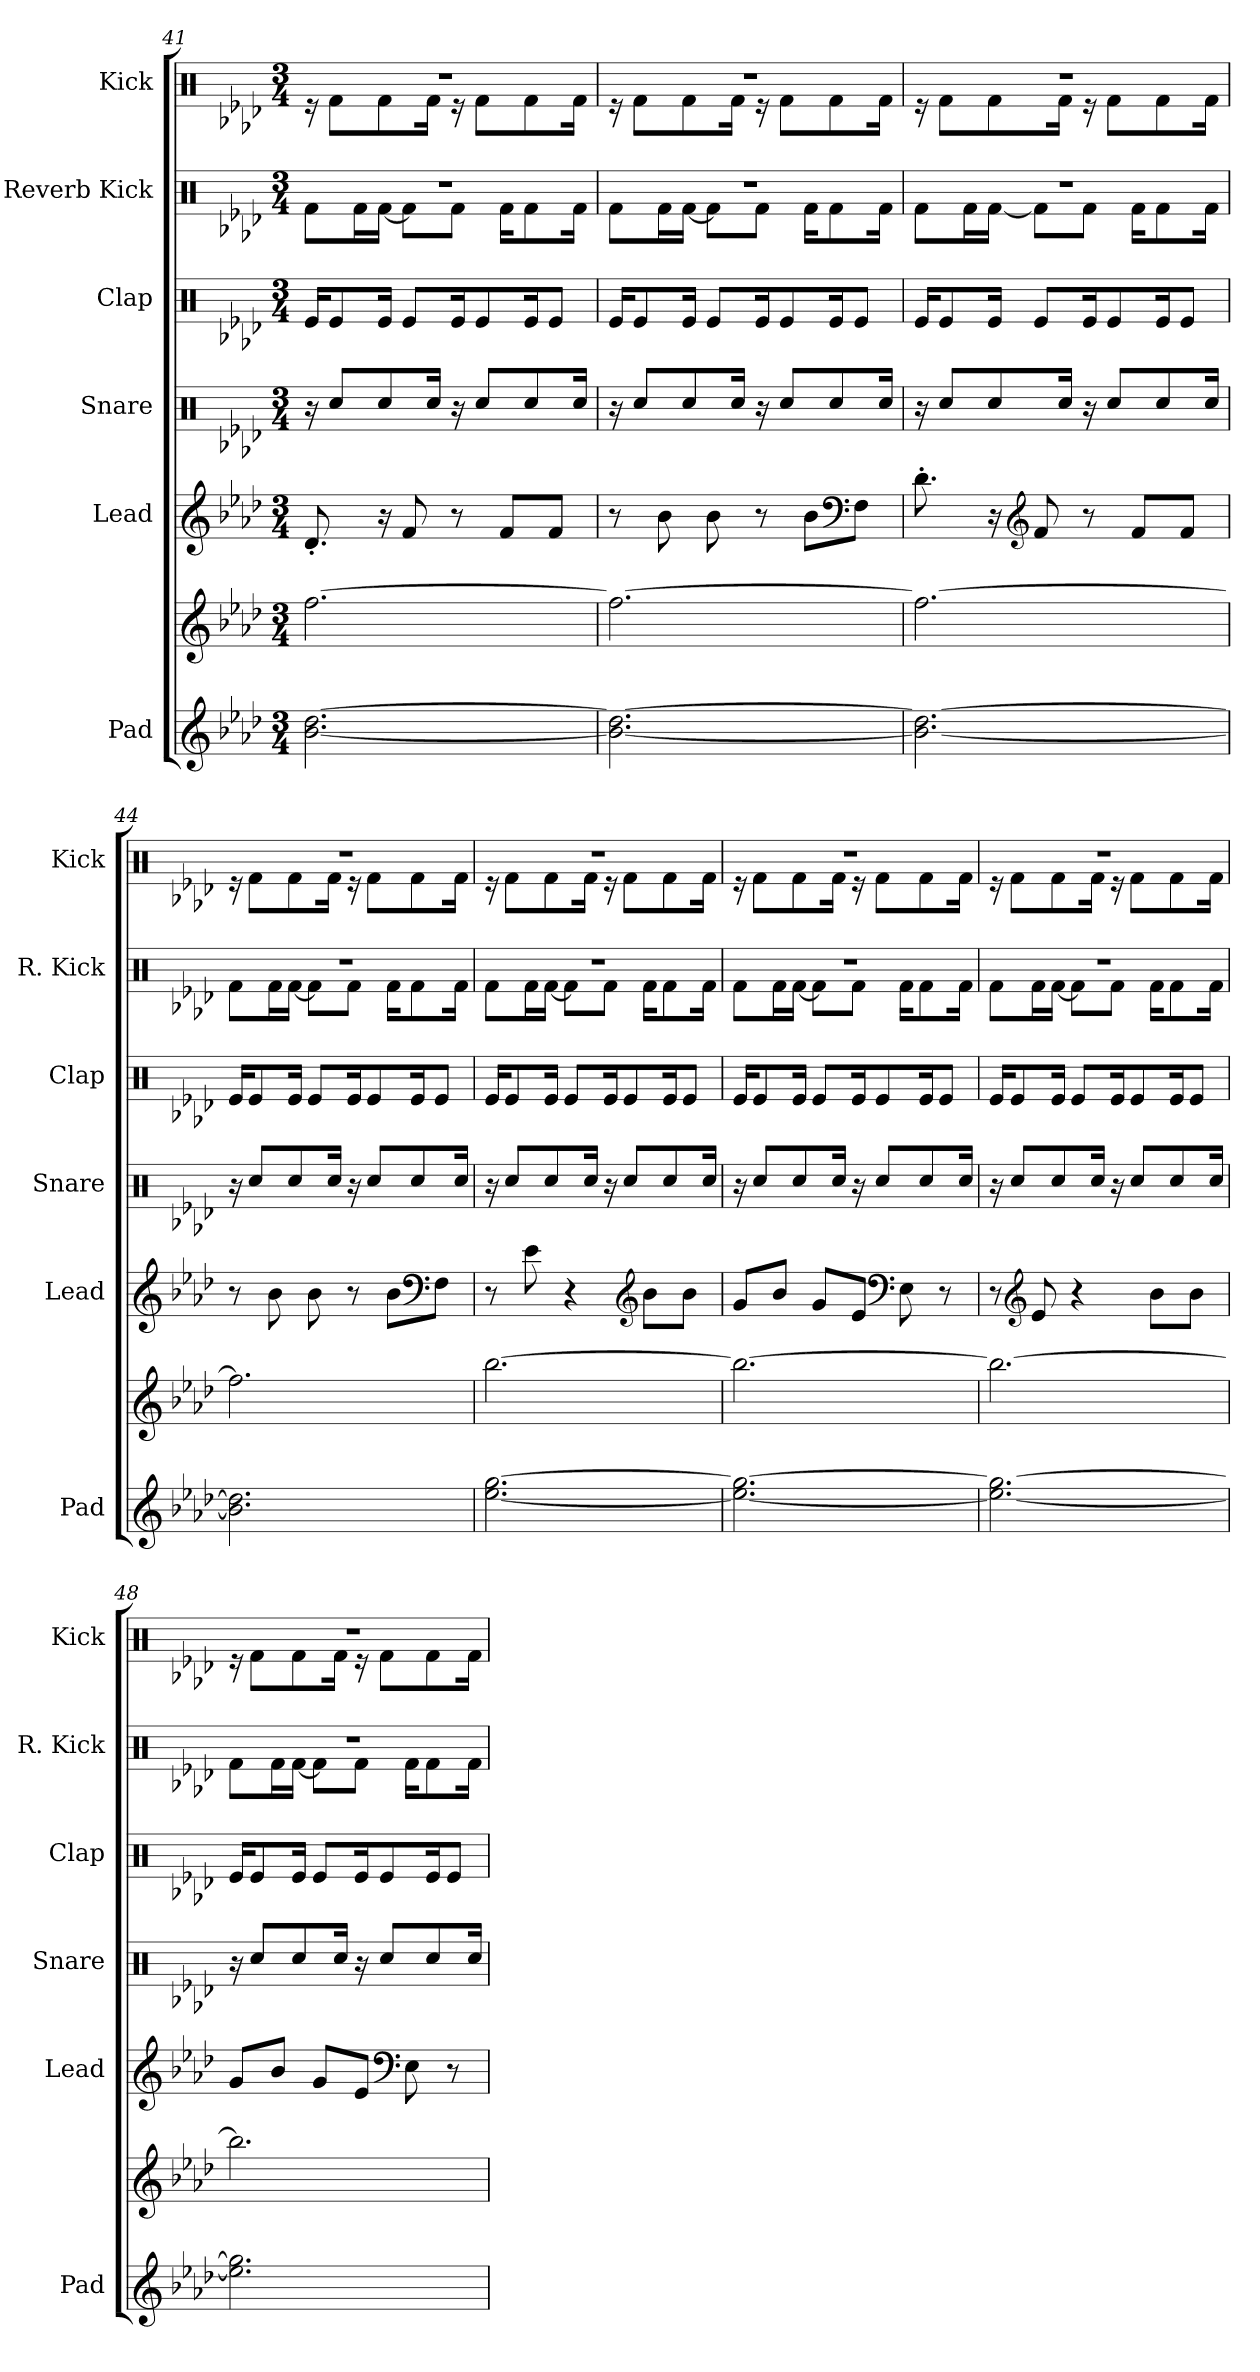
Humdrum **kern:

**kern	**kern	**kern	**kern	**kern	**kern	**kern
*part6	*part6	*part5	*part4	*part3	*part2	*part1
*staff7	*staff6	*staff5	*staff4	*staff3	*staff2	*staff1
*I"Pad	*	*I"Lead	*I"Snare	*I"Clap	*I"Reverb Kick	*I"Kick
*I'Pad	*	*I'Lead	*I'Snare	*I'Clap	*I'R. Kick	*I'Kick
*clefG2	*clefG2	*clefG2	*clefX	*clefX	*clefX	*clefX
*k[b-e-a-d-]	*k[b-e-a-d-]	*k[b-e-a-d-]	*k[b-e-a-d-]	*k[b-e-a-d-]	*k[b-e-a-d-]	*k[b-e-a-d-]
*M3/4	*M3/4	*M3/4	*M3/4	*M3/4	*M3/4	*M3/4
=41	=41	=41	=41	=41	=41	=41
*	*	*	*	*	*^	*^
[2.b-\ [2.dd-\	[2.ff\	8.d-'/	16r	16Re/KL	2.r	8Rf\L	2.r	16r
.	.	.	8Rcc/L	8Re/	.	.	.	8Rf\L
.	.	.	.	.	.	16Rf\L	.	.
.	.	16r	8Rcc/	16Re/Jk	.	[16Rf\JJ	.	8Rf\
.	.	8f/	.	8Re/L	.	8Rf\L]	.	.
.	.	.	16Rcc/Jk	.	.	.	.	16Rf\Jk
.	.	8r	16r	16Re/K	.	8Rf\J	.	16r
.	.	.	8Rcc/L	8Re/	.	.	.	8Rf\L
.	.	8f/L	.	.	.	16Rf\KL	.	.
.	.	.	8Rcc/	16Re/K	.	8Rf\	.	8Rf\
.	.	8f/J	.	8Re/J	.	.	.	.
.	.	.	16Rcc/Jk	.	.	16Rf\Jk	.	16Rf\Jk
=42	=42	=42	=42	=42	=42	=42	=42	=42
2.b-\_ 2.dd-\_	2.ff\_	8r	16r	16Re/KL	2.r	8Rf\L	2.r	16r
.	.	.	8Rcc/L	8Re/	.	.	.	8Rf\L
.	.	8b-\	.	.	.	16Rf\L	.	.
.	.	.	8Rcc/	16Re/Jk	.	[16Rf\JJ	.	8Rf\
.	.	8b-\	.	8Re/L	.	8Rf\L]	.	.
.	.	.	16Rcc/Jk	.	.	.	.	16Rf\Jk
.	.	8r	16r	16Re/K	.	8Rf\J	.	16r
.	.	.	8Rcc/L	8Re/	.	.	.	8Rf\L
.	.	8b-\L	.	.	.	16Rf\KL	.	.
.	.	.	8Rcc/	16Re/K	.	8Rf\	.	8Rf\
*	*	*clefF4	*	*	*	*	*	*
.	.	8F\J	.	8Re/J	.	.	.	.
.	.	.	16Rcc/Jk	.	.	16Rf\Jk	.	16Rf\Jk
!!LO:LB:g=z	!!
=43	=43	=43	=43	=43	=43	=43	=43	=43
2.b-\_ 2.dd-\_	2.ff\_	8.d-'\	16r	16Re/KL	2.r	8Rf\L	2.r	16r
.	.	.	8Rcc/L	8Re/	.	.	.	8Rf\L
.	.	.	.	.	.	16Rf\L	.	.
.	.	16r	8Rcc/	16Re/Jk	.	[16Rf\JJ	.	8Rf\
*	*	*clefG2	*	*	*	*	*	*
.	.	8f/	.	8Re/L	.	8Rf\L]	.	.
.	.	.	16Rcc/Jk	.	.	.	.	16Rf\Jk
.	.	8r	16r	16Re/K	.	8Rf\J	.	16r
.	.	.	8Rcc/L	8Re/	.	.	.	8Rf\L
.	.	8f/L	.	.	.	16Rf\KL	.	.
.	.	.	8Rcc/	16Re/K	.	8Rf\	.	8Rf\
.	.	8f/J	.	8Re/J	.	.	.	.
.	.	.	16Rcc/Jk	.	.	16Rf\Jk	.	16Rf\Jk
=44	=44	=44	=44	=44	=44	=44	=44	=44
2.b-\] 2.dd-\]	2.ff\]	8r	16r	16Re/KL	2.r	8Rf\L	2.r	16r
.	.	.	8Rcc/L	8Re/	.	.	.	8Rf\L
.	.	8b-\	.	.	.	16Rf\L	.	.
.	.	.	8Rcc/	16Re/Jk	.	[16Rf\JJ	.	8Rf\
.	.	8b-\	.	8Re/L	.	8Rf\L]	.	.
.	.	.	16Rcc/Jk	.	.	.	.	16Rf\Jk
.	.	8r	16r	16Re/K	.	8Rf\J	.	16r
.	.	.	8Rcc/L	8Re/	.	.	.	8Rf\L
.	.	8b-\L	.	.	.	16Rf\KL	.	.
.	.	.	8Rcc/	16Re/K	.	8Rf\	.	8Rf\
*	*	*clefF4	*	*	*	*	*	*
.	.	8F\J	.	8Re/J	.	.	.	.
.	.	.	16Rcc/Jk	.	.	16Rf\Jk	.	16Rf\Jk
=45	=45	=45	=45	=45	=45	=45	=45	=45
[2.ee-\ [2.gg\	[2.bb-\	8r	16r	16Re/KL	2.r	8Rf\L	2.r	16r
.	.	.	8Rcc/L	8Re/	.	.	.	8Rf\L
.	.	8e-\	.	.	.	16Rf\L	.	.
.	.	.	8Rcc/	16Re/Jk	.	[16Rf\JJ	.	8Rf\
.	.	4r	.	8Re/L	.	8Rf\L]	.	.
.	.	.	16Rcc/Jk	.	.	.	.	16Rf\Jk
.	.	.	16r	16Re/K	.	8Rf\J	.	16r
.	.	.	8Rcc/L	8Re/	.	.	.	8Rf\L
*	*	*clefG2	*	*	*	*	*	*
.	.	8b-\L	.	.	.	16Rf\KL	.	.
.	.	.	8Rcc/	16Re/K	.	8Rf\	.	8Rf\
.	.	8b-\J	.	8Re/J	.	.	.	.
.	.	.	16Rcc/Jk	.	.	16Rf\Jk	.	16Rf\Jk
!!LO:PB:g=z	!!
=46	=46	=46	=46	=46	=46	=46	=46	=46
2.ee-\_ 2.gg\_	2.bb-\_	8g/L	16r	16Re/KL	2.r	8Rf\L	2.r	16r
.	.	.	8Rcc/L	8Re/	.	.	.	8Rf\L
.	.	8b-/J	.	.	.	16Rf\L	.	.
.	.	.	8Rcc/	16Re/Jk	.	[16Rf\JJ	.	8Rf\
.	.	8g/L	.	8Re/L	.	8Rf\L]	.	.
.	.	.	16Rcc/Jk	.	.	.	.	16Rf\Jk
.	.	8e-/J	16r	16Re/K	.	8Rf\J	.	16r
.	.	.	8Rcc/L	8Re/	.	.	.	8Rf\L
*	*	*clefF4	*	*	*	*	*	*
.	.	8E-\	.	.	.	16Rf\KL	.	.
.	.	.	8Rcc/	16Re/K	.	8Rf\	.	8Rf\
.	.	8r	.	8Re/J	.	.	.	.
.	.	.	16Rcc/Jk	.	.	16Rf\Jk	.	16Rf\Jk
=47	=47	=47	=47	=47	=47	=47	=47	=47
2.ee-\_ 2.gg\_	2.bb-\_	8r	16r	16Re/KL	2.r	8Rf\L	2.r	16r
.	.	.	8Rcc/L	8Re/	.	.	.	8Rf\L
*	*	*clefG2	*	*	*	*	*	*
.	.	8e-/	.	.	.	16Rf\L	.	.
.	.	.	8Rcc/	16Re/Jk	.	[16Rf\JJ	.	8Rf\
.	.	4r	.	8Re/L	.	8Rf\L]	.	.
.	.	.	16Rcc/Jk	.	.	.	.	16Rf\Jk
.	.	.	16r	16Re/K	.	8Rf\J	.	16r
.	.	.	8Rcc/L	8Re/	.	.	.	8Rf\L
.	.	8b-\L	.	.	.	16Rf\KL	.	.
.	.	.	8Rcc/	16Re/K	.	8Rf\	.	8Rf\
.	.	8b-\J	.	8Re/J	.	.	.	.
.	.	.	16Rcc/Jk	.	.	16Rf\Jk	.	16Rf\Jk
=48	=48	=48	=48	=48	=48	=48	=48	=48
2.ee-\] 2.gg\]	2.bb-\]	8g/L	16r	16Re/KL	2.r	8Rf\L	2.r	16r
.	.	.	8Rcc/L	8Re/	.	.	.	8Rf\L
.	.	8b-/J	.	.	.	16Rf\L	.	.
.	.	.	8Rcc/	16Re/Jk	.	[16Rf\JJ	.	8Rf\
.	.	8g/L	.	8Re/L	.	8Rf\L]	.	.
.	.	.	16Rcc/Jk	.	.	.	.	16Rf\Jk
.	.	8e-/J	16r	16Re/K	.	8Rf\J	.	16r
.	.	.	8Rcc/L	8Re/	.	.	.	8Rf\L
*	*	*clefF4	*	*	*	*	*	*
.	.	8E-\	.	.	.	16Rf\KL	.	.
.	.	.	8Rcc/	16Re/K	.	8Rf\	.	8Rf\
.	.	8r	.	8Re/J	.	.	.	.
.	.	.	16Rcc/Jk	.	.	16Rf\Jk	.	16Rf\Jk
*	*	*	*	*	*v	*v	*	*
*	*	*	*	*	*	*v	*v
=	=	=	=	=	=	=
*-	*-	*-	*-	*-	*-	*-
